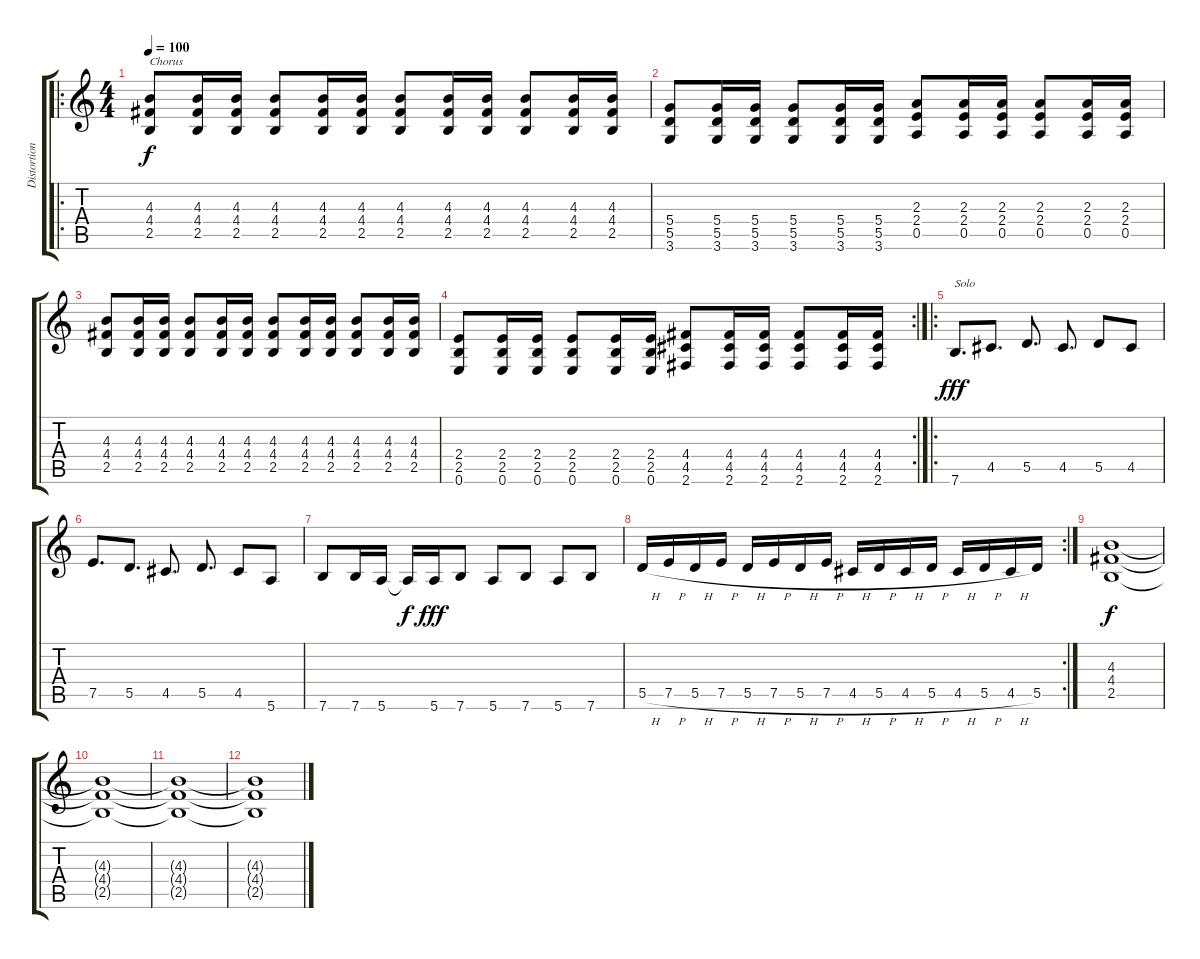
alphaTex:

\track ("Distortion Guitar I" "Distortion") {instrument distortionguitar}
\staff {score tabs}
\tuning (E4 B3 G3 D3 A2 E2) {hide}
\ro
\ts (4 4)
\tempo 100
\clef g2
\ks c
(4.3 4.4 2.5).8{txt "Chorus" dy f} (4.3 4.4 2.5).16 (4.3 4.4 2.5).16 (4.3 4.4 2.5).8 (4.3 4.4 2.5).16 (4.3 4.4 2.5).16 (4.3 4.4 2.5).8 (4.3 4.4 2.5).16 (4.3 4.4 2.5).16 (4.3 4.4 2.5).8 (4.3 4.4 2.5).16 (4.3 4.4 2.5).16 |
(5.4 5.5 3.6).8 (5.4 5.5 3.6).16 (5.4 5.5 3.6).16 (5.4 5.5 3.6).8 (5.4 5.5 3.6).16 (5.4 5.5 3.6).16 (2.3 2.4 0.5).8 (2.3 2.4 0.5).16 (2.3 2.4 0.5).16 (2.3 2.4 0.5).8 (2.3 2.4 0.5).16 (2.3 2.4 0.5).16 |
(4.3 4.4 2.5).8 (4.3 4.4 2.5).16 (4.3 4.4 2.5).16 (4.3 4.4 2.5).8 (4.3 4.4 2.5).16 (4.3 4.4 2.5).16 (4.3 4.4 2.5).8 (4.3 4.4 2.5).16 (4.3 4.4 2.5).16 (4.3 4.4 2.5).8 (4.3 4.4 2.5).16 (4.3 4.4 2.5).16 |
\rc 2
(2.4 2.5 0.6).8 (2.4 2.5 0.6).16 (2.4 2.5 0.6).16 (2.4 2.5 0.6).8 (2.4 2.5 0.6).16 (2.4 2.5 0.6).16 (4.4 4.5 2.6).8 (4.4 4.5 2.6).16 (4.4 4.5 2.6).16 (4.4 4.5 2.6).8 (4.4 4.5 2.6).16 (4.4 4.5 2.6).16 |
\ro
7.6.8{d txt "Solo" dy fff} 4.5.8{d} 5.5.8{d} 4.5.8{d} 5.5.8 4.5.8 |
7.5.8{d} 5.5.8{d} 4.5.8{d} 5.5.8{d} 4.5.8 5.6.8 |
7.6.8 7.6.16 5.6.16 5.6{t}.16{dy f} 5.6.16{dy fff} 7.6.8 5.6.8 7.6.8 5.6.8 7.6.8 |
\rc 2
5.5{h}.16 7.5{h}.16 5.5{h}.16 7.5{h}.16 5.5{h}.16 7.5{h}.16 5.5{h}.16 7.5{h}.16 4.5{h}.16 5.5{h}.16 4.5{h}.16 5.5{h}.16 4.5{h}.16 5.5{h}.16 4.5{h}.16 5.5.16 |
(4.3 4.4 2.5).1{dy f volume 8} |
(4.3{t} 4.4{t} 2.5{t}).1 |
(4.3{t} 4.4{t} 2.5{t}).1{volume 0} |
(4.3{t} 4.4{t} 2.5{t}).1
